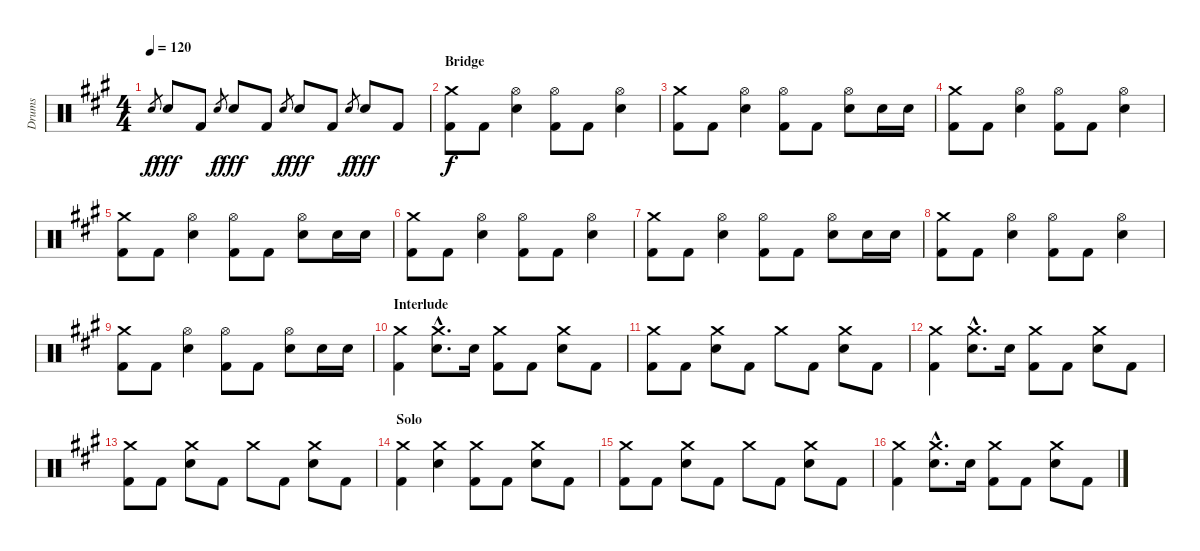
\track ("Drums" "Drums") {instrument percussion}
\staff {score}
\articulation defaults
\ts (4 4)
\tempo 120
\clef neutral
\ks a "Electric Snare (hit)".8{gr dy f} "Electric Snare (hit)".8{dy fff} "Kick (hit) 2".8 "Electric Snare (hit)".8{gr dy f} "Electric Snare (hit)".8{dy fff} "Kick (hit) 2".8 "Electric Snare (hit)".8{gr dy f} "Electric Snare (hit)".8{dy fff} "Kick (hit) 2".8 "Electric Snare (hit)".8{gr dy f} "Electric Snare (hit)".8{dy fff} "Kick (hit) 2".8
|
\section ("" "Bridge")
("Crash medium (hit)" "Kick (hit) 2").8{dy f} "Kick (hit) 2".8 ("Hi-Hat (open)" "Electric Snare (hit)").4 ("Hi-Hat (open)" "Kick (hit) 2").8 "Kick (hit) 2".8 ("Hi-Hat (open)" "Electric Snare (hit)").4 |
("Crash medium (hit)" "Kick (hit) 2").8 "Kick (hit) 2".8 ("Hi-Hat (open)" "Electric Snare (hit)").4 ("Hi-Hat (open)" "Kick (hit) 2").8 "Kick (hit) 2".8 ("Hi-Hat (open)" "Electric Snare (hit)").8 "Electric Snare (hit)".16 "Electric Snare (hit)".16 |
("Crash medium (hit)" "Kick (hit) 2").8 "Kick (hit) 2".8 ("Hi-Hat (open)" "Electric Snare (hit)").4 ("Hi-Hat (open)" "Kick (hit) 2").8 "Kick (hit) 2".8 ("Hi-Hat (open)" "Electric Snare (hit)").4 |
("Crash medium (hit)" "Kick (hit) 2").8 "Kick (hit) 2".8 ("Hi-Hat (open)" "Electric Snare (hit)").4 ("Hi-Hat (open)" "Kick (hit) 2").8 "Kick (hit) 2".8 ("Hi-Hat (open)" "Electric Snare (hit)").8 "Electric Snare (hit)".16 "Electric Snare (hit)".16 |
("Crash medium (hit)" "Kick (hit) 2").8 "Kick (hit) 2".8 ("Hi-Hat (open)" "Electric Snare (hit)").4 ("Hi-Hat (open)" "Kick (hit) 2").8 "Kick (hit) 2".8 ("Hi-Hat (open)" "Electric Snare (hit)").4 |
("Crash medium (hit)" "Kick (hit) 2").8 "Kick (hit) 2".8 ("Hi-Hat (open)" "Electric Snare (hit)").4 ("Hi-Hat (open)" "Kick (hit) 2").8 "Kick (hit) 2".8 ("Hi-Hat (open)" "Electric Snare (hit)").8 "Electric Snare (hit)".16 "Electric Snare (hit)".16 |
("Crash medium (hit)" "Kick (hit) 2").8 "Kick (hit) 2".8 ("Hi-Hat (open)" "Electric Snare (hit)").4 ("Hi-Hat (open)" "Kick (hit) 2").8 "Kick (hit) 2".8 ("Hi-Hat (open)" "Electric Snare (hit)").4 |
("Crash medium (hit)" "Kick (hit) 2").8 "Kick (hit) 2".8 ("Hi-Hat (open)" "Electric Snare (hit)").4 ("Hi-Hat (open)" "Kick (hit) 2").8 "Kick (hit) 2".8 ("Hi-Hat (open)" "Electric Snare (hit)").8 "Electric Snare (hit)".16 "Electric Snare (hit)".16 |
\section ("" "Interlude")
("Crash medium (hit)" "Kick (hit) 2").4 ("Crash medium (hit)"{hac} "Electric Snare (hit)"{hac}).8{d} "Electric Snare (hit)".16 ("Crash medium (hit)" "Kick (hit) 2").8 "Kick (hit) 2".8 ("Crash medium (hit)" "Electric Snare (hit)").8 "Kick (hit) 2".8 |
("Crash medium (hit)" "Kick (hit) 2").8 "Kick (hit) 2".8 ("Crash medium (hit)" "Electric Snare (hit)").8 "Kick (hit) 2".8 "Crash medium (hit)".8 "Kick (hit) 2".8 ("Crash medium (hit)" "Electric Snare (hit)").8 "Kick (hit) 2".8 |
("Crash medium (hit)" "Kick (hit) 2").4 ("Crash medium (hit)"{hac} "Electric Snare (hit)"{hac}).8{d} "Electric Snare (hit)".16 ("Crash medium (hit)" "Kick (hit) 2").8 "Kick (hit) 2".8 ("Crash medium (hit)" "Electric Snare (hit)").8 "Kick (hit) 2".8 |
("Crash medium (hit)" "Kick (hit) 2").8 "Kick (hit) 2".8 ("Crash medium (hit)" "Electric Snare (hit)").8 "Kick (hit) 2".8 "Crash medium (hit)".8 "Kick (hit) 2".8 ("Crash medium (hit)" "Electric Snare (hit)").8 "Kick (hit) 2".8 |
\section ("" "Solo")
("Crash medium (hit)" "Kick (hit) 2").4 ("Crash medium (hit)" "Electric Snare (hit)").4 ("Crash medium (hit)" "Kick (hit) 2").8 "Kick (hit) 2".8 ("Crash medium (hit)" "Electric Snare (hit)").8 "Kick (hit) 2".8 |
("Crash medium (hit)" "Kick (hit) 2").8 "Kick (hit) 2".8 ("Crash medium (hit)" "Electric Snare (hit)").8 "Kick (hit) 2".8 "Crash medium (hit)".8 "Kick (hit) 2".8 ("Crash medium (hit)" "Electric Snare (hit)").8 "Kick (hit) 2".8 |
("Crash medium (hit)" "Kick (hit) 2").4 ("Crash medium (hit)"{hac} "Electric Snare (hit)"{hac}).8{d} "Electric Snare (hit)".16 ("Crash medium (hit)" "Kick (hit) 2").8 "Kick (hit) 2".8 ("Crash medium (hit)" "Electric Snare (hit)").8 "Kick (hit) 2".8
